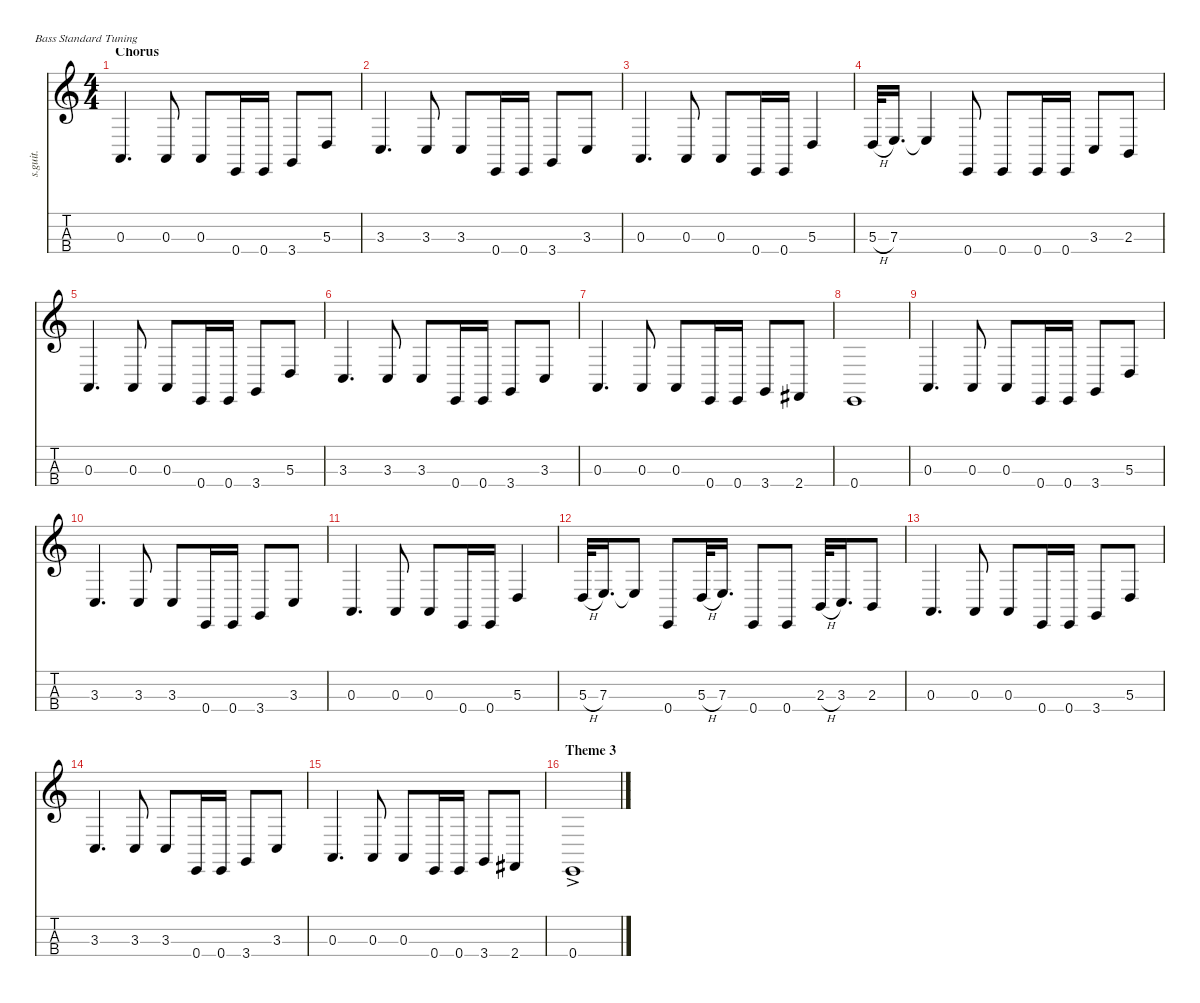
\defaultSystemsLayout 4
\hideDynamics
\bracketExtendMode nobrackets
\track ("Cliff Burton - Bass" "s.guit.") {instrument electricbassfinger}
\staff {score tabs}
\tuning (G2 D2 A1 E1)
\ts (4 4)
\section ("" "Chorus")
\tempo (119 hide)
\clef g2
\ks c
0.3.4{d lyrics (0 "") lyrics (1 "") lyrics (2 "") lyrics (3 "") lyrics (4 "") dy fff} 0.3.8{lyrics (0 "") lyrics (1 "") lyrics (2 "") lyrics (3 "") lyrics (4 "")} 0.3.8{lyrics (0 "") lyrics (1 "") lyrics (2 "") lyrics (3 "") lyrics (4 "")} 0.4.16{lyrics (0 "") lyrics (1 "") lyrics (2 "") lyrics (3 "") lyrics (4 "")} 0.4.16{lyrics (0 "") lyrics (1 "") lyrics (2 "") lyrics (3 "") lyrics (4 "")} 3.4.8{lyrics (0 "") lyrics (1 "") lyrics (2 "") lyrics (3 "") lyrics (4 "")} 5.3.8{lyrics (0 "") lyrics (1 "") lyrics (2 "") lyrics (3 "") lyrics (4 "")} |
3.3.4{d lyrics (0 "") lyrics (1 "") lyrics (2 "") lyrics (3 "") lyrics (4 "")} 3.3.8{lyrics (0 "") lyrics (1 "") lyrics (2 "") lyrics (3 "") lyrics (4 "")} 3.3.8{lyrics (0 "") lyrics (1 "") lyrics (2 "") lyrics (3 "") lyrics (4 "")} 0.4.16{lyrics (0 "") lyrics (1 "") lyrics (2 "") lyrics (3 "") lyrics (4 "")} 0.4.16{lyrics (0 "") lyrics (1 "") lyrics (2 "") lyrics (3 "") lyrics (4 "")} 3.4.8{lyrics (0 "") lyrics (1 "") lyrics (2 "") lyrics (3 "") lyrics (4 "")} 3.3.8{lyrics (0 "") lyrics (1 "") lyrics (2 "") lyrics (3 "") lyrics (4 "")} |
0.3.4{d lyrics (0 "") lyrics (1 "") lyrics (2 "") lyrics (3 "") lyrics (4 "")} 0.3.8{lyrics (0 "") lyrics (1 "") lyrics (2 "") lyrics (3 "") lyrics (4 "")} 0.3.8{lyrics (0 "") lyrics (1 "") lyrics (2 "") lyrics (3 "") lyrics (4 "")} 0.4.16{lyrics (0 "") lyrics (1 "") lyrics (2 "") lyrics (3 "") lyrics (4 "")} 0.4.16{lyrics (0 "") lyrics (1 "") lyrics (2 "") lyrics (3 "") lyrics (4 "")} 5.3.4{lyrics (0 "") lyrics (1 "") lyrics (2 "") lyrics (3 "") lyrics (4 "")} |
5.3{h}.32{lyrics (0 "") lyrics (1 "") lyrics (2 "") lyrics (3 "") lyrics (4 "")} 7.3.16{d lyrics (0 "") lyrics (1 "") lyrics (2 "") lyrics (3 "") lyrics (4 "")} 7.3{t}.4{lyrics (0 "") lyrics (1 "") lyrics (2 "") lyrics (3 "") lyrics (4 "")} 0.4.8{lyrics (0 "") lyrics (1 "") lyrics (2 "") lyrics (3 "") lyrics (4 "")} 0.4.8{lyrics (0 "") lyrics (1 "") lyrics (2 "") lyrics (3 "") lyrics (4 "")} 0.4.16{lyrics (0 "") lyrics (1 "") lyrics (2 "") lyrics (3 "") lyrics (4 "")} 0.4.16{lyrics (0 "") lyrics (1 "") lyrics (2 "") lyrics (3 "") lyrics (4 "")} 3.3.8{lyrics (0 "") lyrics (1 "") lyrics (2 "") lyrics (3 "") lyrics (4 "")} 2.3.8{lyrics (0 "") lyrics (1 "") lyrics (2 "") lyrics (3 "") lyrics (4 "")} |
0.3.4{d lyrics (0 "") lyrics (1 "") lyrics (2 "") lyrics (3 "") lyrics (4 "")} 0.3.8{lyrics (0 "") lyrics (1 "") lyrics (2 "") lyrics (3 "") lyrics (4 "")} 0.3.8{lyrics (0 "") lyrics (1 "") lyrics (2 "") lyrics (3 "") lyrics (4 "")} 0.4.16{lyrics (0 "") lyrics (1 "") lyrics (2 "") lyrics (3 "") lyrics (4 "")} 0.4.16{lyrics (0 "") lyrics (1 "") lyrics (2 "") lyrics (3 "") lyrics (4 "")} 3.4.8{lyrics (0 "") lyrics (1 "") lyrics (2 "") lyrics (3 "") lyrics (4 "")} 5.3.8{lyrics (0 "") lyrics (1 "") lyrics (2 "") lyrics (3 "") lyrics (4 "")} |
3.3.4{d lyrics (0 "") lyrics (1 "") lyrics (2 "") lyrics (3 "") lyrics (4 "")} 3.3.8{lyrics (0 "") lyrics (1 "") lyrics (2 "") lyrics (3 "") lyrics (4 "")} 3.3.8{lyrics (0 "") lyrics (1 "") lyrics (2 "") lyrics (3 "") lyrics (4 "")} 0.4.16{lyrics (0 "") lyrics (1 "") lyrics (2 "") lyrics (3 "") lyrics (4 "")} 0.4.16{lyrics (0 "") lyrics (1 "") lyrics (2 "") lyrics (3 "") lyrics (4 "")} 3.4.8{lyrics (0 "") lyrics (1 "") lyrics (2 "") lyrics (3 "") lyrics (4 "")} 3.3.8{lyrics (0 "") lyrics (1 "") lyrics (2 "") lyrics (3 "") lyrics (4 "")} |
0.3.4{d lyrics (0 "") lyrics (1 "") lyrics (2 "") lyrics (3 "") lyrics (4 "")} 0.3.8{lyrics (0 "") lyrics (1 "") lyrics (2 "") lyrics (3 "") lyrics (4 "")} 0.3.8{lyrics (0 "") lyrics (1 "") lyrics (2 "") lyrics (3 "") lyrics (4 "")} 0.4.16{lyrics (0 "") lyrics (1 "") lyrics (2 "") lyrics (3 "") lyrics (4 "")} 0.4.16{lyrics (0 "") lyrics (1 "") lyrics (2 "") lyrics (3 "") lyrics (4 "")} 3.4.8{lyrics (0 "") lyrics (1 "") lyrics (2 "") lyrics (3 "") lyrics (4 "")} 2.4{acc #}.8{lyrics (0 "") lyrics (1 "") lyrics (2 "") lyrics (3 "") lyrics (4 "")} |
0.4.1{lyrics (0 "") lyrics (1 "") lyrics (2 "") lyrics (3 "") lyrics (4 "")} |
0.3.4{d lyrics (0 "") lyrics (1 "") lyrics (2 "") lyrics (3 "") lyrics (4 "")} 0.3.8{lyrics (0 "") lyrics (1 "") lyrics (2 "") lyrics (3 "") lyrics (4 "")} 0.3.8{lyrics (0 "") lyrics (1 "") lyrics (2 "") lyrics (3 "") lyrics (4 "")} 0.4.16{lyrics (0 "") lyrics (1 "") lyrics (2 "") lyrics (3 "") lyrics (4 "")} 0.4.16{lyrics (0 "") lyrics (1 "") lyrics (2 "") lyrics (3 "") lyrics (4 "")} 3.4.8{lyrics (0 "") lyrics (1 "") lyrics (2 "") lyrics (3 "") lyrics (4 "")} 5.3.8{lyrics (0 "") lyrics (1 "") lyrics (2 "") lyrics (3 "") lyrics (4 "")} |
3.3.4{d lyrics (0 "") lyrics (1 "") lyrics (2 "") lyrics (3 "") lyrics (4 "")} 3.3.8{lyrics (0 "") lyrics (1 "") lyrics (2 "") lyrics (3 "") lyrics (4 "")} 3.3.8{lyrics (0 "") lyrics (1 "") lyrics (2 "") lyrics (3 "") lyrics (4 "")} 0.4.16{lyrics (0 "") lyrics (1 "") lyrics (2 "") lyrics (3 "") lyrics (4 "")} 0.4.16{lyrics (0 "") lyrics (1 "") lyrics (2 "") lyrics (3 "") lyrics (4 "")} 3.4.8{lyrics (0 "") lyrics (1 "") lyrics (2 "") lyrics (3 "") lyrics (4 "")} 3.3.8{lyrics (0 "") lyrics (1 "") lyrics (2 "") lyrics (3 "") lyrics (4 "")} |
0.3.4{d lyrics (0 "") lyrics (1 "") lyrics (2 "") lyrics (3 "") lyrics (4 "")} 0.3.8{lyrics (0 "") lyrics (1 "") lyrics (2 "") lyrics (3 "") lyrics (4 "")} 0.3.8{lyrics (0 "") lyrics (1 "") lyrics (2 "") lyrics (3 "") lyrics (4 "")} 0.4.16{lyrics (0 "") lyrics (1 "") lyrics (2 "") lyrics (3 "") lyrics (4 "")} 0.4.16{lyrics (0 "") lyrics (1 "") lyrics (2 "") lyrics (3 "") lyrics (4 "")} 5.3.4{lyrics (0 "") lyrics (1 "") lyrics (2 "") lyrics (3 "") lyrics (4 "")} |
5.3{h}.32{lyrics (0 "") lyrics (1 "") lyrics (2 "") lyrics (3 "") lyrics (4 "")} 7.3.16{d lyrics (0 "") lyrics (1 "") lyrics (2 "") lyrics (3 "") lyrics (4 "")} 7.3{t}.8{lyrics (0 "") lyrics (1 "") lyrics (2 "") lyrics (3 "") lyrics (4 "")} 0.4.8{lyrics (0 "") lyrics (1 "") lyrics (2 "") lyrics (3 "") lyrics (4 "")} 5.3{h}.32{lyrics (0 "") lyrics (1 "") lyrics (2 "") lyrics (3 "") lyrics (4 "")} 7.3.16{d lyrics (0 "") lyrics (1 "") lyrics (2 "") lyrics (3 "") lyrics (4 "") dy f} 0.4.8{lyrics (0 "") lyrics (1 "") lyrics (2 "") lyrics (3 "") lyrics (4 "") dy fff} 0.4.8{lyrics (0 "") lyrics (1 "") lyrics (2 "") lyrics (3 "") lyrics (4 "")} 2.3{h}.32{lyrics (0 "") lyrics (1 "") lyrics (2 "") lyrics (3 "") lyrics (4 "")} 3.3.16{d lyrics (0 "") lyrics (1 "") lyrics (2 "") lyrics (3 "") lyrics (4 "")} 2.3.8{lyrics (0 "") lyrics (1 "") lyrics (2 "") lyrics (3 "") lyrics (4 "")} |
0.3.4{d lyrics (0 "") lyrics (1 "") lyrics (2 "") lyrics (3 "") lyrics (4 "")} 0.3.8{lyrics (0 "") lyrics (1 "") lyrics (2 "") lyrics (3 "") lyrics (4 "")} 0.3.8{lyrics (0 "") lyrics (1 "") lyrics (2 "") lyrics (3 "") lyrics (4 "")} 0.4.16{lyrics (0 "") lyrics (1 "") lyrics (2 "") lyrics (3 "") lyrics (4 "")} 0.4.16{lyrics (0 "") lyrics (1 "") lyrics (2 "") lyrics (3 "") lyrics (4 "")} 3.4.8{lyrics (0 "") lyrics (1 "") lyrics (2 "") lyrics (3 "") lyrics (4 "")} 5.3.8{lyrics (0 "") lyrics (1 "") lyrics (2 "") lyrics (3 "") lyrics (4 "")} |
3.3.4{d lyrics (0 "") lyrics (1 "") lyrics (2 "") lyrics (3 "") lyrics (4 "")} 3.3.8{lyrics (0 "") lyrics (1 "") lyrics (2 "") lyrics (3 "") lyrics (4 "")} 3.3.8{lyrics (0 "") lyrics (1 "") lyrics (2 "") lyrics (3 "") lyrics (4 "")} 0.4.16{lyrics (0 "") lyrics (1 "") lyrics (2 "") lyrics (3 "") lyrics (4 "")} 0.4.16{lyrics (0 "") lyrics (1 "") lyrics (2 "") lyrics (3 "") lyrics (4 "")} 3.4.8{lyrics (0 "") lyrics (1 "") lyrics (2 "") lyrics (3 "") lyrics (4 "")} 3.3.8{lyrics (0 "") lyrics (1 "") lyrics (2 "") lyrics (3 "") lyrics (4 "")} |
0.3.4{d lyrics (0 "") lyrics (1 "") lyrics (2 "") lyrics (3 "") lyrics (4 "")} 0.3.8{lyrics (0 "") lyrics (1 "") lyrics (2 "") lyrics (3 "") lyrics (4 "")} 0.3.8{lyrics (0 "") lyrics (1 "") lyrics (2 "") lyrics (3 "") lyrics (4 "")} 0.4.16{lyrics (0 "") lyrics (1 "") lyrics (2 "") lyrics (3 "") lyrics (4 "")} 0.4.16{lyrics (0 "") lyrics (1 "") lyrics (2 "") lyrics (3 "") lyrics (4 "")} 3.4.8{lyrics (0 "") lyrics (1 "") lyrics (2 "") lyrics (3 "") lyrics (4 "")} 2.4{acc #}.8{lyrics (0 "") lyrics (1 "") lyrics (2 "") lyrics (3 "") lyrics (4 "")} |
\section ("" "Theme 3")
\tempo (142 hide)
0.4{ac}.1{lyrics (0 "") lyrics (1 "") lyrics (2 "") lyrics (3 "") lyrics (4 "") dy ff}
